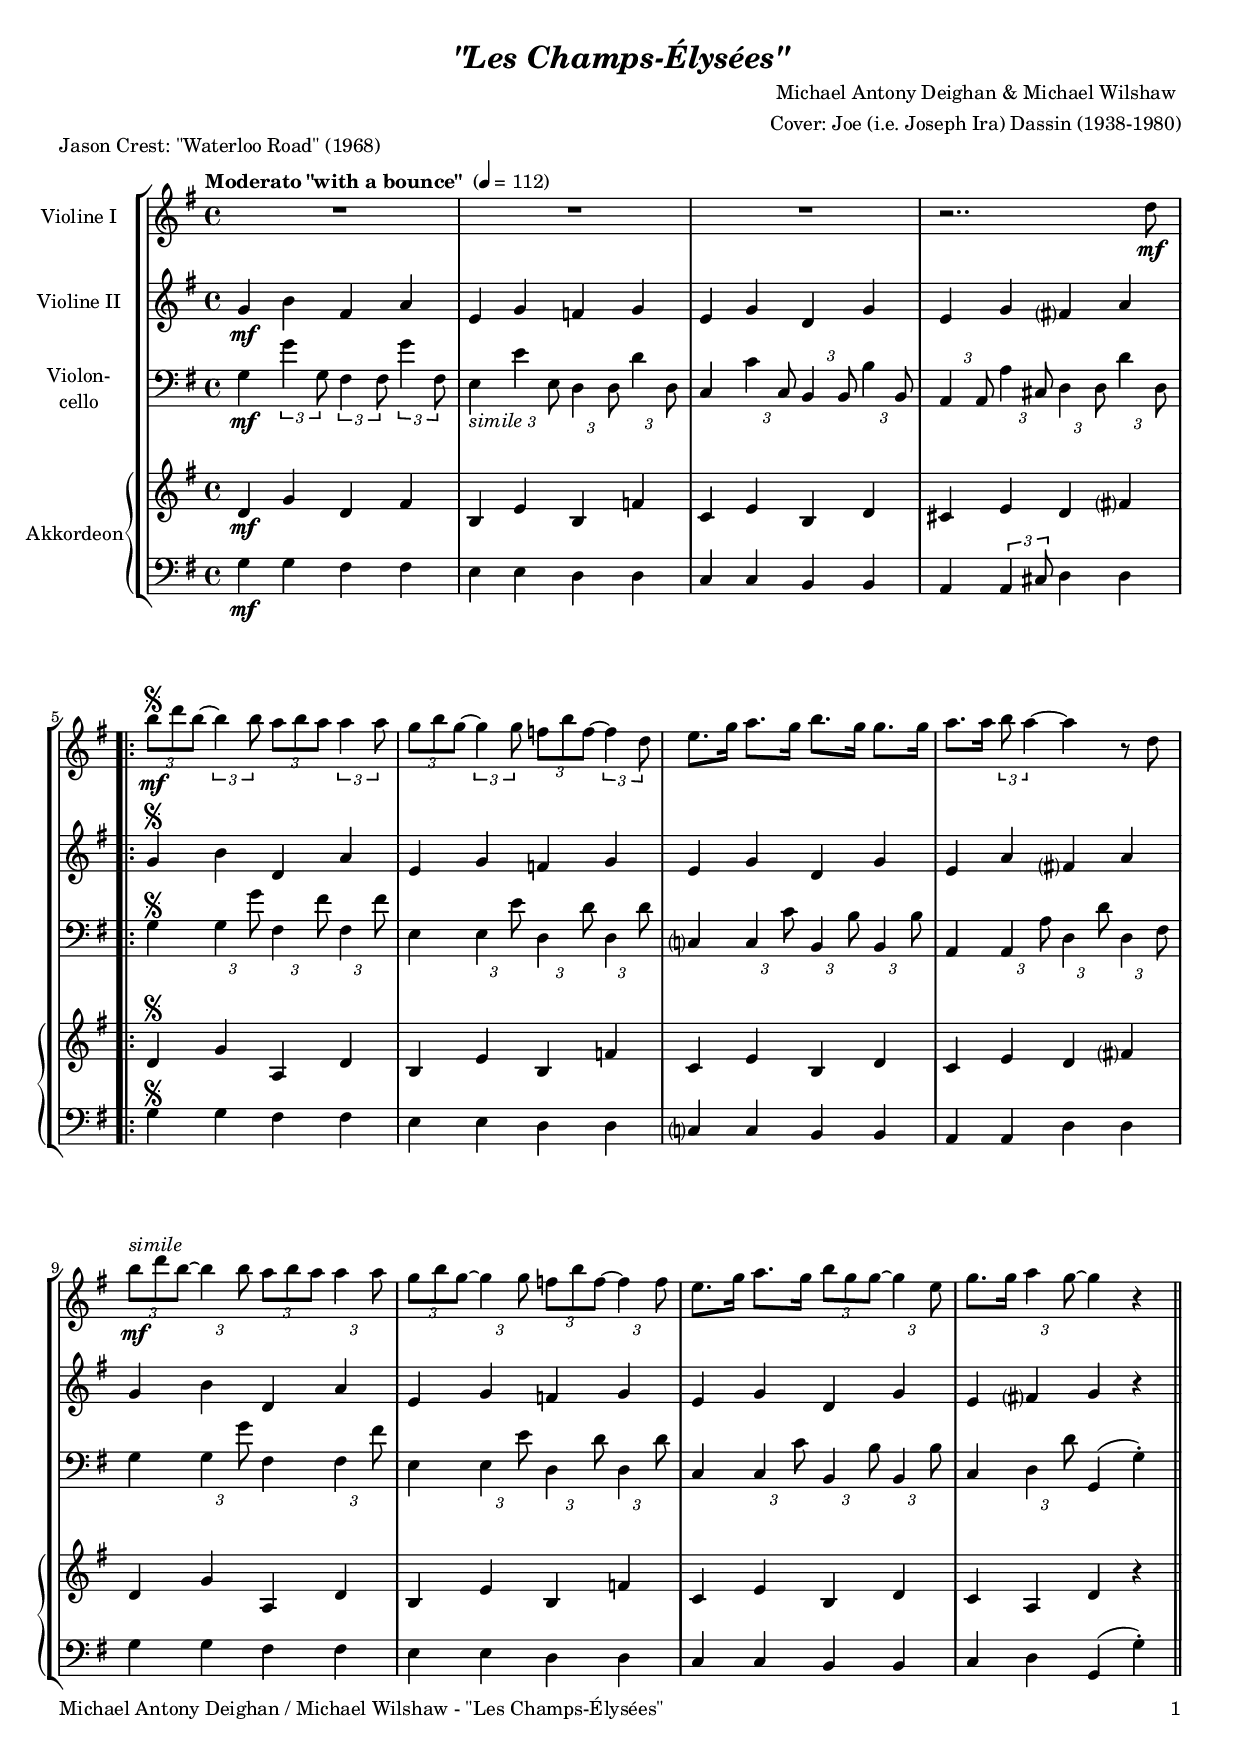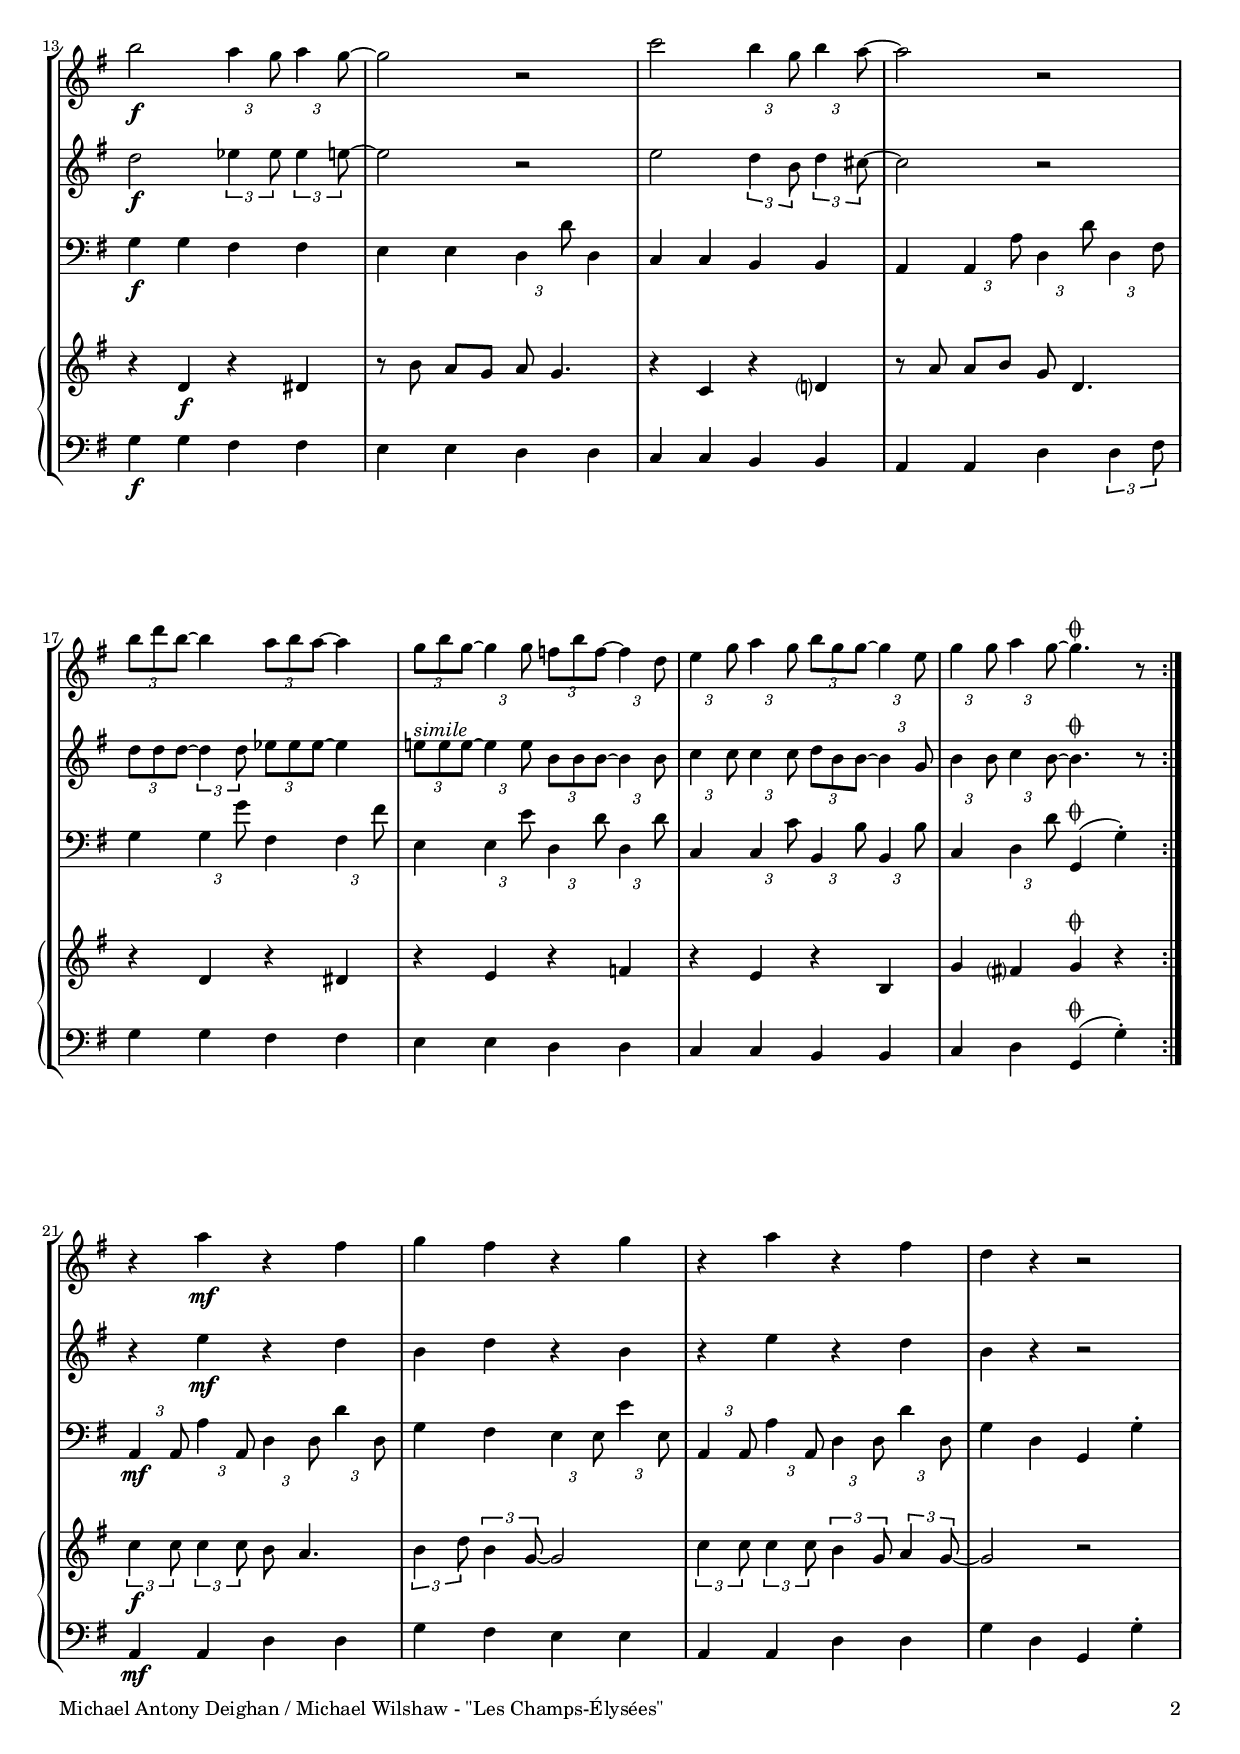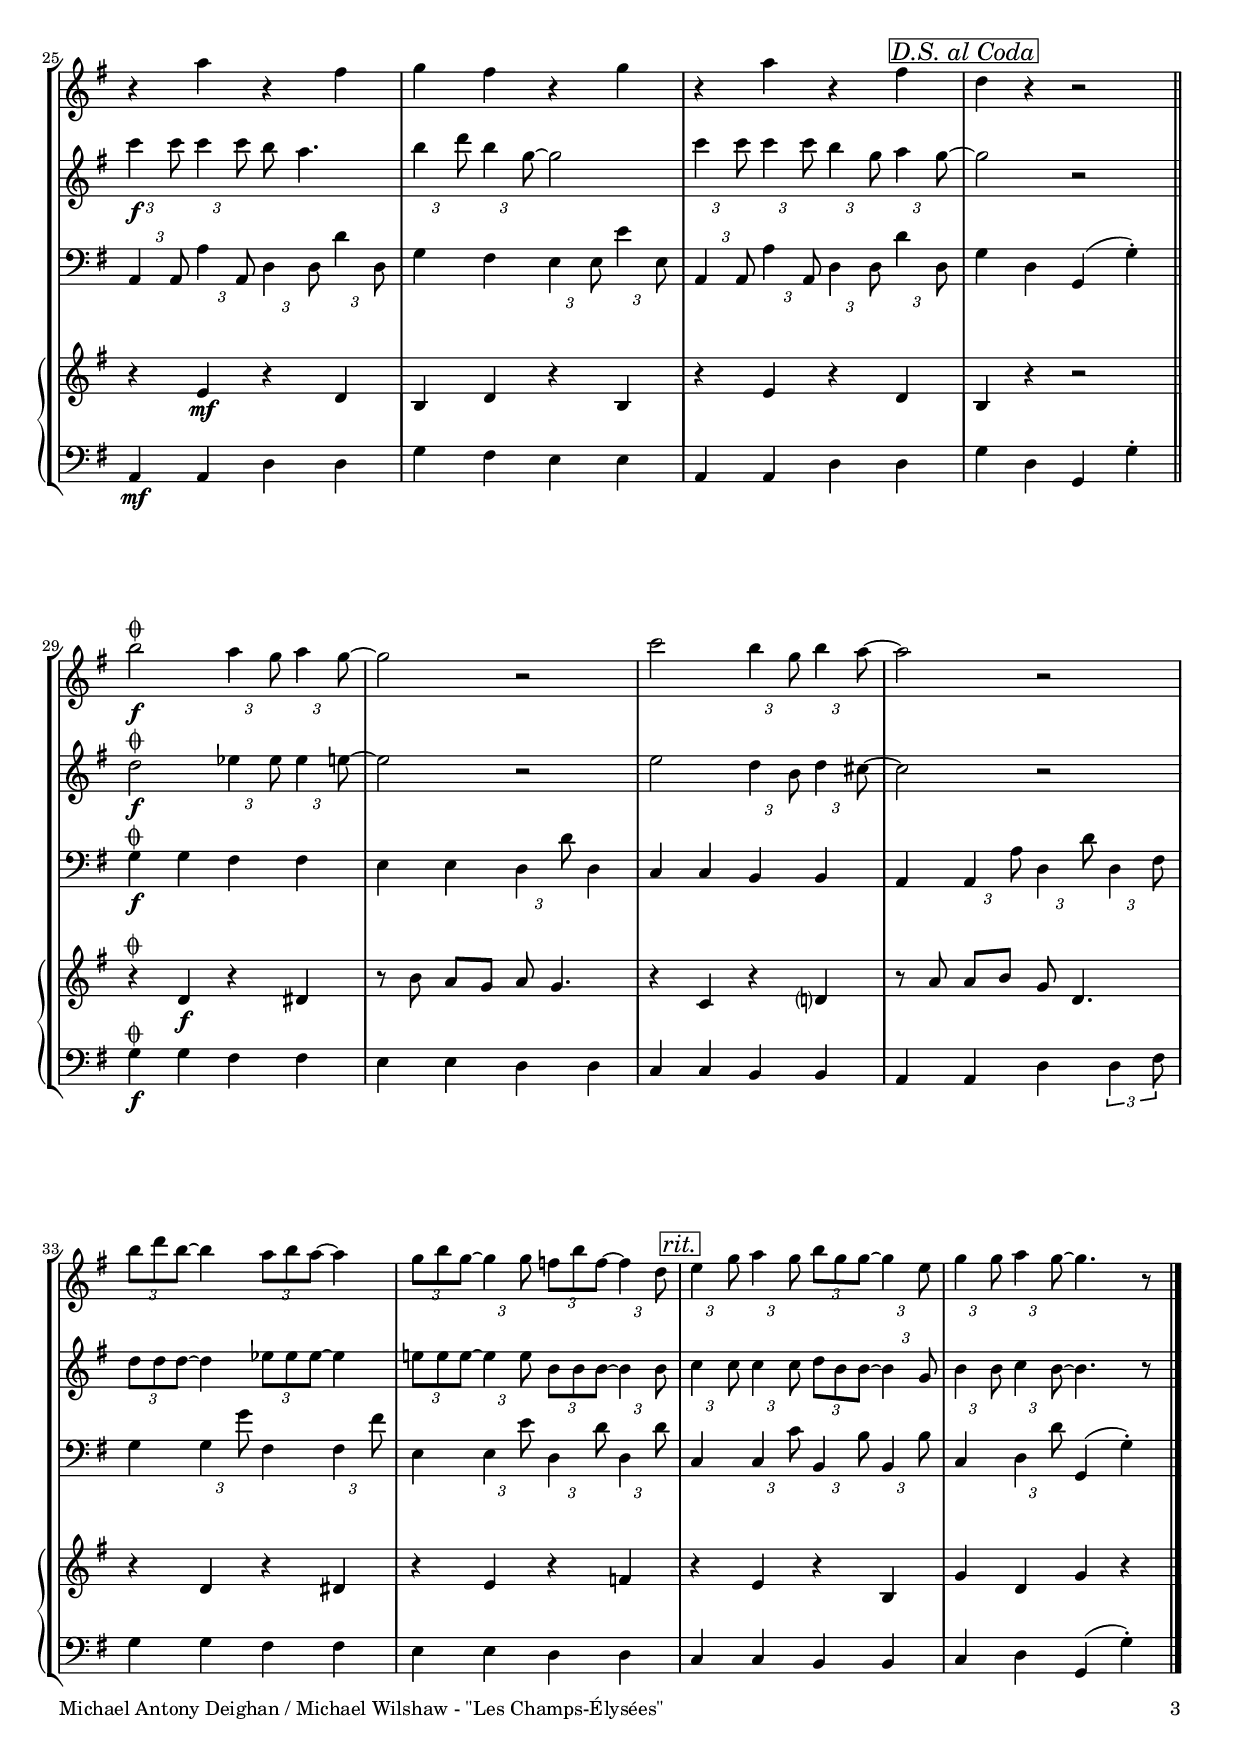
\version "2.24.4"
\include "deutsch.ly"

#(set-global-staff-size 17)

\header {
  title       = \markup \bold \italic "\"Les Champs-Élysées\""
  composer    = \markup \center-column {
    "Michael Antony Deighan & Michael Wilshaw"
    "Cover: Joe (i.e. Joseph Ira) Dassin (1938-1980)"
  }
%  arranger    = ""
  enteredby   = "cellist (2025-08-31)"
  piece       = "Jason Crest: \"Waterloo Road\" (1968)"
}

voiceconsts = {
  \key g \major
  \time 4/4
%  \numericTimeSignature
  \compressEmptyMeasures
% Set default beaming for all staves
%  \set Timing.beamExceptions = #'()
%  \set Timing.baseMoment     = #(ly:make-moment 1 4)
%  \set Timing.beatStructure  = #'(1 1 1)
  \tempo "Moderato \"with a bounce\" " 4=112
}

arco = \markup \box \italic "arco"
dsac = \mark \markup \box \italic "D.S. al Coda"
pizz = \markup \box \italic "pizz."
rit  = \mark \markup \box \italic "rit."
simi = \markup \italic "simile"

mipz = "pizzicato strings"
mivl = "violin"
miba = "cello"
% mikl = "bright acoustic"
% mikl = "church organ"
mikl = "concertina"

va = \relative c'' {
  \voiceconsts

  R1*3
  r2.. d8\mf
  \repeat volta 2 {
    \tuplet 3/2 4 {
      h'\mf\segno d h~ h4 h8 a h a a4 a8
      g h g~ g4 g8 f h f~ f4 d8
    }
    
    e8. g16 a8. g16 h8. g16 g8. g16
    a8. a16 \tuplet 3/2 4 { h8 a4~ } a r8 d,
    \tuplet 3/2 4 {
      \omit TupletBracket
%      \omit TupletNumber
      h'\mf^\simi d h~ h4 h8 a h a a4 a8
      g h g~ g4 g8 f h f~ f4 f8
    }
    e8. g16 a8. g16 \tuplet 3/2 4 { h8 g g~ g4 e8 }
    g8. g16 \tuplet 3/2 4 { a4 g8~ } g4 r \bar "||"
    h2\f \tuplet 3/2 4 { a4 g8 a4 g8~ } 
    g2 r

    c \tuplet 3/2 4 { h4 g8 h4 a8~ }
    a2 r
    \tuplet 3/2 4 { h8 d h~ } h4 \tuplet 3/2 4 { a8 h a~ } a4
    \tuplet 3/2 4 {
      g8 h g~ g4 g8 f h f~ f4 d8
      
      e4 g8 a 4 g8 h g g~ g4 e8
      g4 g8 a4 g8~
    } g4.\coda r8 
  }
  r4 a\mf r fis
  g fis r g

  r a r fis
  d r r2
  r4 a' r fis
  g fis r g
  r a r fis \dsac

  d r r2 \bar "||" \break
  h'2\coda\f \tuplet 3/2 4 { a4 g8 a4 g8~ }
  g2 r 
  c \tuplet 3/2 4 { h4 g8 h4 a8~ } a2 r
  \tuplet 3/2 4 { h8 d h~ } h4 \tuplet 3/2 4 { a8 h a~ } a4
  \tuplet 3/2 4 {
    g8 h g~ g4 g8 f h f~ f4 d8 \rit
    e4 g8 a4 g8 h g g~ g4 e8
    g4 g8 a4 g8~
  } g4. r8 \bar "|."
}

vb = \relative c'' {
  \voiceconsts

  g4\mf h fis a
  e g f g
  e g d g
  e g fis? a
  \repeat volta 2 {
    g\segno h d, a'
    
    e g f g
    e g d g
    e a fis? a
    g h d, a'
    e g f g

    e g d g
    e fis? g r \bar "||"
    d'2\f \tuplet 3/2 4 { es4 es8 es4 e8~ }
    e2 r
    e \tuplet 3/2 4 { d4 h8 d4 cis8~ }

    cis2 r
    \tuplet 3/2 4 { d8 d d~ d4 d8 es es es~ } es4
    \omit TupletBracket
%    \omit TupletNumber
    \tuplet 3/2 4 {
      e!8^\simi e e~ e4 e8 h h h~ h4 h8
      c4 c8 c4 c8 d h h~ h4 g8
      h4 h8 c4 h8~
      } h4.\coda r8
  }
  r4 e\mf r d
  h d r h
  r e r d
  h r r2

  \tuplet 3/2 4 { c'4\f c8 c4 c8 } h a4.
  \tuplet 3/2 4 { h4 d8 h4 g8~ } g2
  \tuplet 3/2 4 { c4 c8 c4 c8 h4 g8 a4 g8~ } \dsac
  g2 r \bar "||" \break

  d\coda\f \tuplet 3/2 4 { es4 es8 es4 e8~ }
  e2 r
  e \tuplet 3/2 4 { d4 h8 d4 cis8~ }
  cis2 r

  \tuplet 3/2 4 { d8 d d~ } d4 \tuplet 3/2 4 { es8 es es~ } es4
  \tuplet 3/2 4 {
    e!8 e e~ e4 e8 h h h~ h4 h8 \rit
    c4 c8 c4 c8 d h h~ h4 g8
    h4 h8 c4 h8~
  } h4. r8 \bar "|."
}

vc = \relative c' {
  \voiceconsts
  \clef "bass"

  g4\mf \tuplet 3/2 4 { g'4 g,8 fis4 fis8 g'4 fis,8 }
  \omit TupletBracket
  % \omit TupletNumber
  e4_\simi \tuplet 3/2 4 { e'4 e,8 d4 d8 d'4 d,8 }
  c4 \tuplet 3/2 4 { c'4 c,8 h4 h8 h'4 h,8 }
  \tuplet 3/2 4 { a4 a8 a'4 cis,8 d4 d8 d'4 d,8 }
  
  \repeat volta 2 {
    g4\segno \tuplet 3/2 4 { g4 g'8 fis,4 fis'8 fis,4 fis'8 }
    e,4 \tuplet 3/2 4 { e4 e'8 d,4 d'8 d,4 d'8 }
    c,?4 \tuplet 3/2 4 { c4 c'8 h,4 h'8 h,4 h'8 }
    a,4 \tuplet 3/2 4 { a4 a'8 d,4 d'8 d,4 fis8 }

    g4 \tuplet 3/2 4 { g4 g'8 } fis,4 \tuplet 3/2 4 {  fis4 fis'8 }
    e,4 \tuplet 3/2 4 { e4 e'8 d,4 d'8 d,4 d'8 }
    c,4 \tuplet 3/2 4 { c4 c'8 h,4 h'8 h,4 h'8 }
    c,4 \tuplet 3/2 4 { d4 d'8 } g,,4( g')-. \bar "||"

    g\f g fis fis
    e e \tuplet 3/2 4 { d4 d'8 } d,4
    c c h h
    a \tuplet 3/2 4 { a4 a'8 d,4 d'8 d,4 fis8 }

    g4 \tuplet 3/2 4 { g4 g'8 } fis,4 \tuplet 3/2 4 { fis4 fis'8 }
    e,4 \tuplet 3/2 4 { e4 e'8 d,4 d'8 d,4 d'8 }
    c,4 \tuplet 3/2 4 { c4 c'8 h,4 h'8 h,4 h'8 }
    c,4 \tuplet 3/2 4 { d4 d'8 } g,,4(\coda g')-.
  }

  \tuplet 3/2 4 { a,\mf a8 a'4 a,8 d4 d8 d'4 d,8 }
  g4 fis \tuplet 3/2 4 { e4 e8 e'4 e,8 }
  \tuplet 3/2 4 { a,4 a8 a'4 a,8 d4 d8 d'4 d,8 }
  g4 d g, g'-.

  \tuplet 3/2 4 { a,4 a8 a'4 a,8 d4 d8 d'4 d,8 }
  g4 fis \tuplet 3/2 4 { e4 e8 e'4 e,8 }
  \tuplet 3/2 4 { a,4 a8 a'4 a,8 d4 d8 d'4 d,8 } \dsac
  g4 d g,( g')-. \bar "||" \break

  g\coda\f g fis fis
  e e \tuplet 3/2 4 { d4 d'8 } d,4
  c c h h
  a \tuplet 3/2 4 { a4 a'8 d,4 d'8 d,4 fis8 }

  g4 \tuplet 3/2 4 { g g'8 } fis,4 \tuplet 3/2 4 { fis fis'8 }
  e,4 \tuplet 3/2 4 { e e'8 d,4 d'8 d,4 d'8 } \rit
  c,4 \tuplet 3/2 4 { c c'8 h,4 h'8 h,4 h'8 }
  c,4 \tuplet 3/2 4 { d d'8 } g,,4( g')-. \bar "|."
}

vd = \relative c' {
  \voiceconsts

  d4\mf g d fis
  h, e h f'
  c e h d
  cis e d fis?
  
  \repeat volta 2 {
    d\segno g a, d
    h e h f'
    c e h d
    c e d fis?

    d g a, d
    h e h f'

    c e h d
    c a d r \bar "||"
    r d\f r dis
    r8 h' a[ g] a g4.
    r4 c, r d?

    r8 a' a[ h] g d4.
    r4 d r dis
    r e r f
    r e r h
    g' fis? g\coda r
  }

  \tuplet 3/2 4 { c4\f c8 c4 c8 } h a4.
  \tuplet 3/2 4 { h4 d8 h4 g8~ } g2
  \tuplet 3/2 4 { c4 c8 c4 c8 h4 g8 a4 g8~ }
  g2 r

  r4 e\mf r d
  h d r h
  r e r d \dsac
  h r r2 \bar "||" \break

  r4\coda d\f r dis
  r8 h' a[ g] a g4.
  r4 c, r d?
  r8 a' a[ h] g d4.

  r4 d r dis
  r e r f \rit
  r e r h
  g' d g r \bar "|."
}

ve = \relative c' {
  \voiceconsts
  \clef "bass"

  g4\mf g fis fis
  e e d d
  c c h h
  a \tuplet 3/2 4 { a cis8 } d4 d
  
  \repeat volta 2 {
    g\segno g fis fis
    e e d d
    c? c h h
    a a d d
    g g fis fis

    e e d d
    c c h h
    c d g,( g')-. \bar "||"
    g\f g fis fis
    e e d d

    c c h h
    a a d \tuplet 3/2 4 { d fis8 }
    g4 g fis fis
    e e d d
    c c h h

    c d g,(\coda g')-.
  }
  a,\mf a d d
  g fis e e
  a, a d d
  g d g, g'-.

  a,\mf a d d
  g fis e e
  a, a d d \dsac
  g d g, g'-. \bar "||" \break

  g\coda\f g fis fis
  e e d d
  c c h h
  a a d \tuplet 3/2 4 { d fis8 }

  g4 g fis fis
  e e d d \rit
  c c h h
  c d g,( g')-. \bar "|."
}


music = \new StaffGroup <<
  \new Staff {
    \set Staff.midiInstrument = \mivl
    \set Staff.instrumentName = \markup \center-column { "Violine I" }
    \transpose g g { \va }
  }

  \new Staff {
    \set Staff.midiInstrument = \mivl
    \set Staff.instrumentName = \markup \center-column { "Violine II" }
    \transpose g g { \vb }
  }

  \new Staff {
    \set Staff.midiInstrument = \miba
    \set Staff.instrumentName = \markup \center-column { "Violon-" "cello" }
    \transpose g g { \vc }
  }

  \new PianoStaff <<
    \set PianoStaff.midiInstrument = \mikl
    \set PianoStaff.instrumentName = \markup \center-column { "Akkordeon" }
    <<
      \new Staff {
	\transpose g g { \vd }
      }
      
      %    \new Dynamics \vdy
      
      \new Staff {
	\transpose g g { \ve }
      }
    >>  
  >>
>>

\book {
  \paper {
    print-page-number = ##t
    print-first-page-number = ##t
    ragged-last-bottom = ##f
    oddHeaderMarkup = \markup \null
    evenHeaderMarkup = \markup \null
    oddFooterMarkup = \markup {
      \fill-line {
        \if \should-print-page-number
        "Michael Antony Deighan / Michael Wilshaw - \"Les Champs-Élysées\"" \fromproperty #'page:page-number-string
      }
    }
    evenFooterMarkup = \oddFooterMarkup
  } \score {
    \music
    \layout {}
  }

  \score {
    \unfoldRepeats \music

    \midi {
      \context {
        \Score
      }
    }
  }
}
